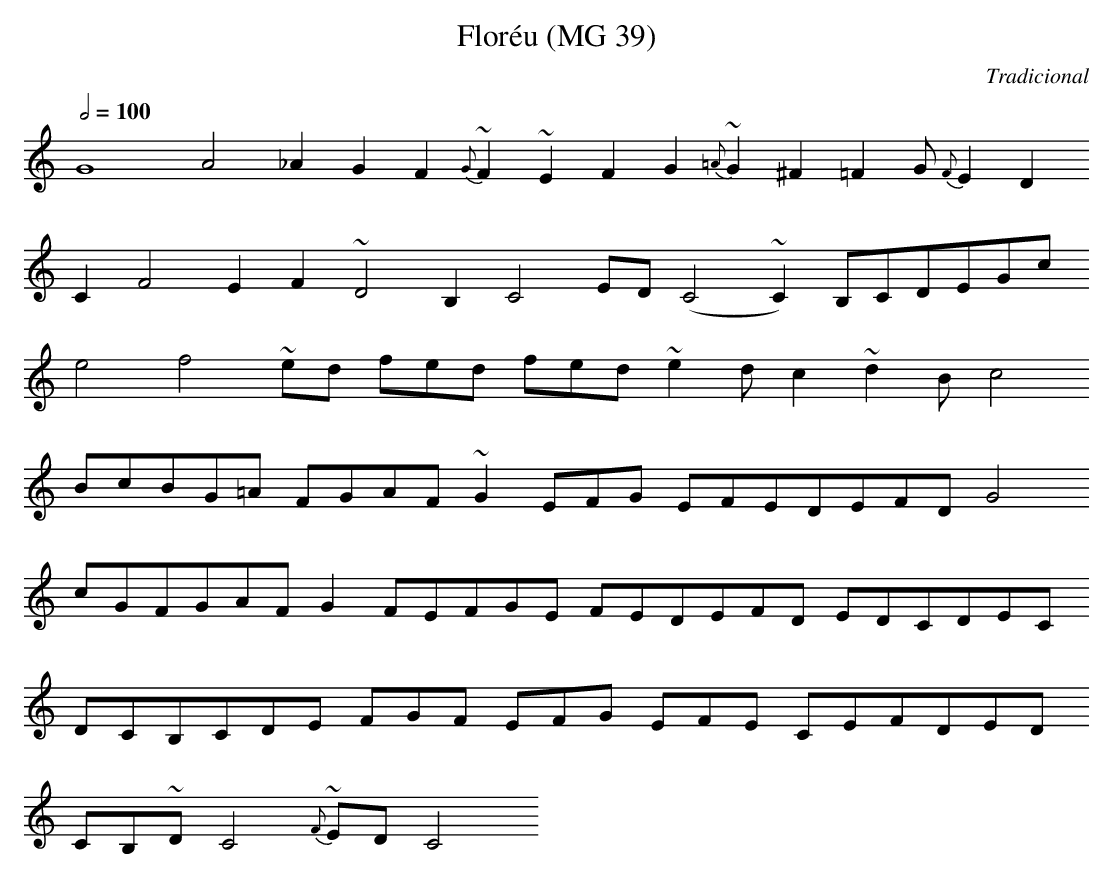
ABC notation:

X:1
T:Floréu (MG 39)
C:Tradicional
E:Nivel 4
M:Llibre
L:1/8
Q:2/4=100
K:C
G8 A4 _A2 G2 F2 {G}~F2 ~E2 F2 G2 {=A}~G2 ^F2 =F2 G {F}E2 D2
C2 F4 E2 F2 ~D4 B,2 C4 ED (C4 ~C2) B,CDEGc
e4 f4 ~ed fed fed ~e2 d c2 ~d2 B c4
BcBG=A FGAF ~G2 EFG EFEDEFD G4
cGFGAF G2 FEFGE FEDEFD EDCDEC
DCB,CDE FGF EFG EFE CEFDED
CB,~D C4 {F}~ED C4
